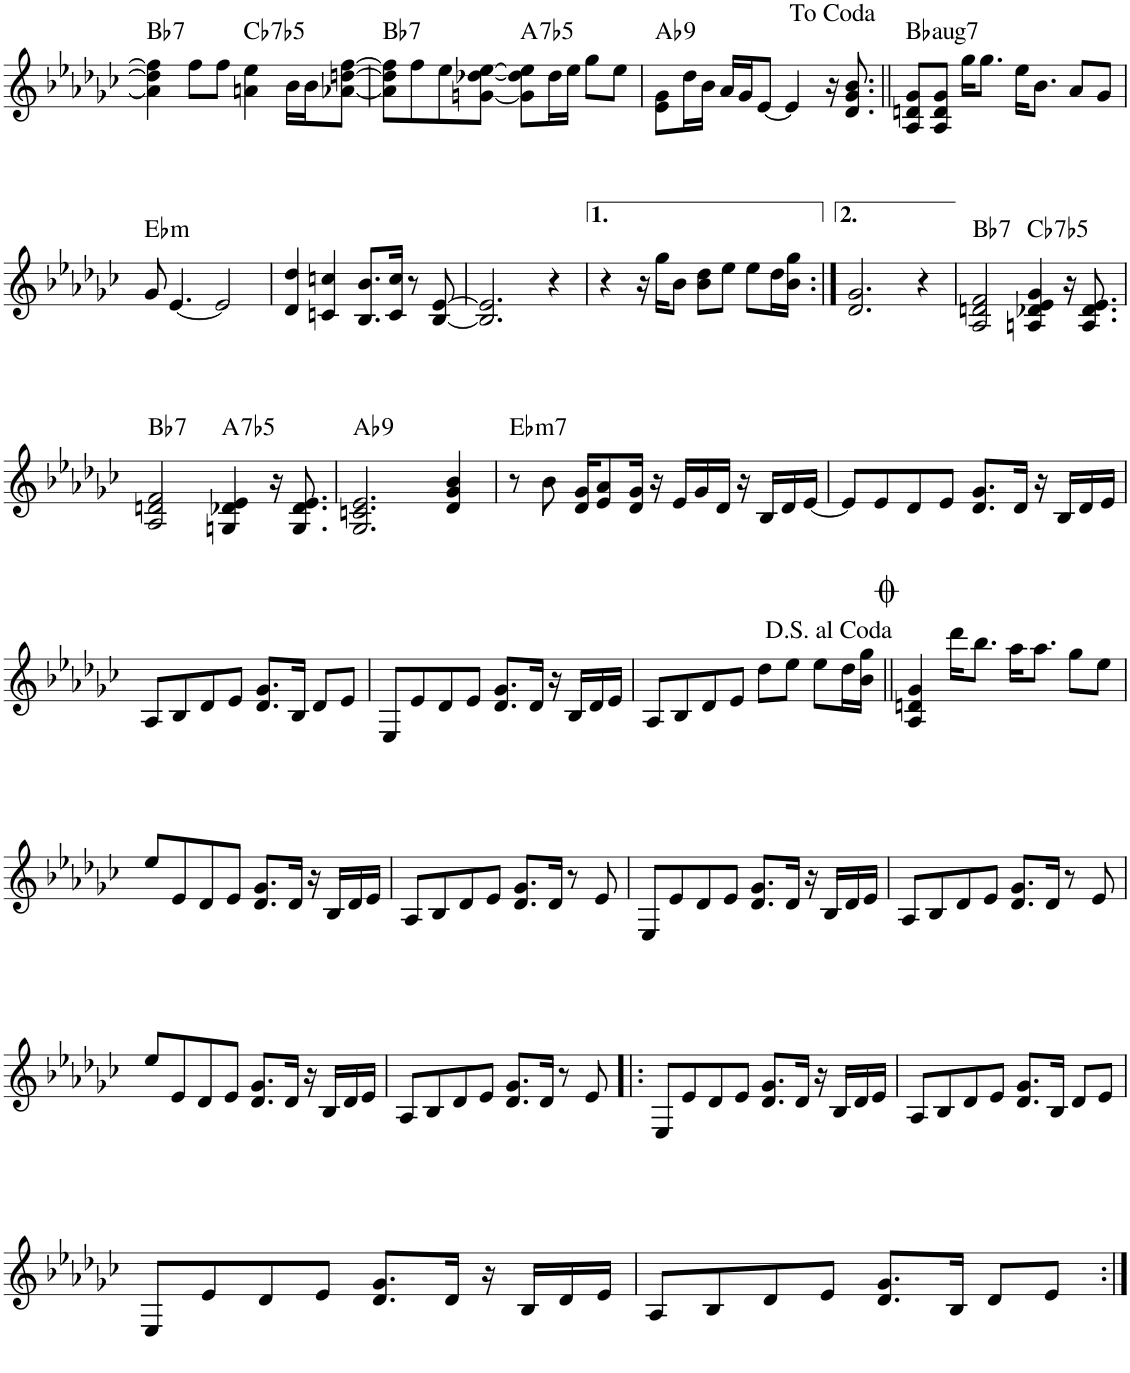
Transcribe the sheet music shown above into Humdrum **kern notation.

**kern	**harte
*part1	*part1
*staff1	*
*I"Piano	*
*I'Pno.	*
!!LO:PB:g=z
*clefG2	*
*k[b-e-a-d-g-c-]	*
*M4/4	*
=26	=26
!	!LO:H:kt=7
4a-\] 4dd\] 4ff\]	Bb:7
8ff\L	.
8ff\J	.
!	!LO:H:kt=7
4an\ 4ee-\	Cb:(3,b5,b7)
16b-\LL	.
16b-\J	.
[8a-X\ [8ddn\ [8ff\J	.
=27	=27
!	!LO:H:kt=7
8a-\] 8dd\] 8ff\]L	Bb:7
8ff\	.
8ee-\	.
[8gn\ [8dd-X\ [8ee-\J	.
!	!LO:H:kt=7
8g\] 8dd-\] 8ee-\]L	A:(3,b5,b7)
16dd-\L	.
16ee-\JJ	.
8gg-\L	.
8ee-\J	.
=28	=28
!	!LO:H:kt=9
8e-\ 8g-\L	Ab:9
16dd-\L	.
16b-\JJ	.
16a-/LL	.
16g-/J	.
[8e-/J	.
4e-/]	.
16r	.
8.d-/ 8.g-/ 8.b-/	.
=29||	=29||
!	!LO:H:kt=aug7
8A-/ 8dn/ 8g-/L	Bb:aug(b7)
8A-/ 8d/ 8g-/J	.
16gg-\KL	.
8.gg-\J	.
16ee-\KL	.
8.b-\J	.
8a-/L	.
8g-/J	.
!!LO:LB:g=z
=30	=30
!	!LO:H:kt=m
8g-/	Eb:min
[4.e-/	.
2e-/]	.
=31	=31
4d-/ 4dd-/	.
4cn/ 4ccn/	.
8.B-/ 8.b-/L	.
16c/ 16cc/Jk	.
8r	.
[8B-/ [8e-/	.
=32	=32
2.B-/] 2.e-/]	.
4r	.
=33	=33
4r	.
16r	.
16gg-\KL	.
8b-\J	.
8b-\ 8dd-\L	.
8ee-\J	.
8ee-\L	.
16dd-\L	.
16b-\ 16gg-\JJ	.
=34:|!	=34:|!
2.d-/ 2.g-/	.
4r	.
=35	=35
!	!LO:H:kt=7
2A-/ 2dn/ 2f/	Bb:7
!	!LO:H:kt=7
4An/ 4d-X/ 4e-/ 4g-/	Cb:(3,b5,b7)
16r	.
8.A/ 8.d-/ 8.e-/	.
!!LO:LB:g=z
=36	=36
!	!LO:H:kt=7
2A-/ 2dn/ 2f/	Bb:7
!	!LO:H:kt=7
4Gn/ 4d-X/ 4e-/	A:(3,b5,b7)
16r	.
8.G/ 8.d-/ 8.e-/	.
=37	=37
!	!LO:H:kt=9
2.G-/ 2.cn/ 2.e-/	Ab:9
4d-/ 4g-/ 4b-/	.
=38	=38
!	!LO:H:kt=m7
8r	Eb:min7
8b-\	.
16d-/ 16g-/KL	.
8e-/ 8a-/	.
16d-/ 16g-/Jk	.
16r	.
16e-/LL	.
16g-/	.
16d-/JJ	.
16r	.
16B-/LL	.
16d-/	.
[16e-/JJ	.
=39	=39
8e-/L]	.
8e-/	.
8d-/	.
8e-/J	.
8.d-/ 8.g-/L	.
16d-/Jk	.
16r	.
16B-/LL	.
16d-/	.
16e-/JJ	.
!!LO:LB:g=z
=40	=40
8A-/L	.
8B-/	.
8d-/	.
8e-/J	.
8.d-/ 8.g-/L	.
16B-/Jk	.
8d-/L	.
8e-/J	.
=41	=41
8E-/L	.
8e-/	.
8d-/	.
8e-/J	.
8.d-/ 8.g-/L	.
16d-/Jk	.
16r	.
16B-/LL	.
16d-/	.
16e-/JJ	.
=42	=42
8A-/L	.
8B-/	.
8d-/	.
8e-/J	.
8dd-\L	.
8ee-\J	.
8ee-\L	.
16dd-\L	.
16b-\ 16gg-\JJ	.
=43||	=43||
4A-/ 4dn/ 4g-/	.
16ddd-\KL	.
8.bb-\J	.
16aa-\KL	.
8.aa-\J	.
8gg-\L	.
8ee-\J	.
!!LO:LB:g=z
=44	=44
8ee-/L	.
8e-/	.
8d-/	.
8e-/J	.
8.d-/ 8.g-/L	.
16d-/Jk	.
16r	.
16B-/LL	.
16d-/	.
16e-/JJ	.
=45	=45
8A-/L	.
8B-/	.
8d-/	.
8e-/J	.
8.d-/ 8.g-/L	.
16d-/Jk	.
8r	.
8e-/	.
=46	=46
8E-/L	.
8e-/	.
8d-/	.
8e-/J	.
8.d-/ 8.g-/L	.
16d-/Jk	.
16r	.
16B-/LL	.
16d-/	.
16e-/JJ	.
=47	=47
8A-/L	.
8B-/	.
8d-/	.
8e-/J	.
8.d-/ 8.g-/L	.
16d-/Jk	.
8r	.
8e-/	.
!!LO:LB:g=z
=48	=48
8ee-/L	.
8e-/	.
8d-/	.
8e-/J	.
8.d-/ 8.g-/L	.
16d-/Jk	.
16r	.
16B-/LL	.
16d-/	.
16e-/JJ	.
=49	=49
8A-/L	.
8B-/	.
8d-/	.
8e-/J	.
8.d-/ 8.g-/L	.
16d-/Jk	.
8r	.
8e-/	.
=50!|:	=50!|:
8E-/L	.
8e-/	.
8d-/	.
8e-/J	.
8.d-/ 8.g-/L	.
16d-/Jk	.
16r	.
16B-/LL	.
16d-/	.
16e-/JJ	.
=51	=51
8A-/L	.
8B-/	.
8d-/	.
8e-/J	.
8.d-/ 8.g-/L	.
16B-/Jk	.
8d-/L	.
8e-/J	.
!!LO:LB:g=z
=52	=52
8E-/L	.
8e-/	.
8d-/	.
8e-/J	.
8.d-/ 8.g-/L	.
16d-/Jk	.
16r	.
16B-/LL	.
16d-/	.
16e-/JJ	.
=53	=53
8A-/L	.
8B-/	.
8d-/	.
8e-/J	.
8.d-/ 8.g-/L	.
16B-/Jk	.
8d-/L	.
8e-/J	.
=:|!	=:|!
*-	*-
